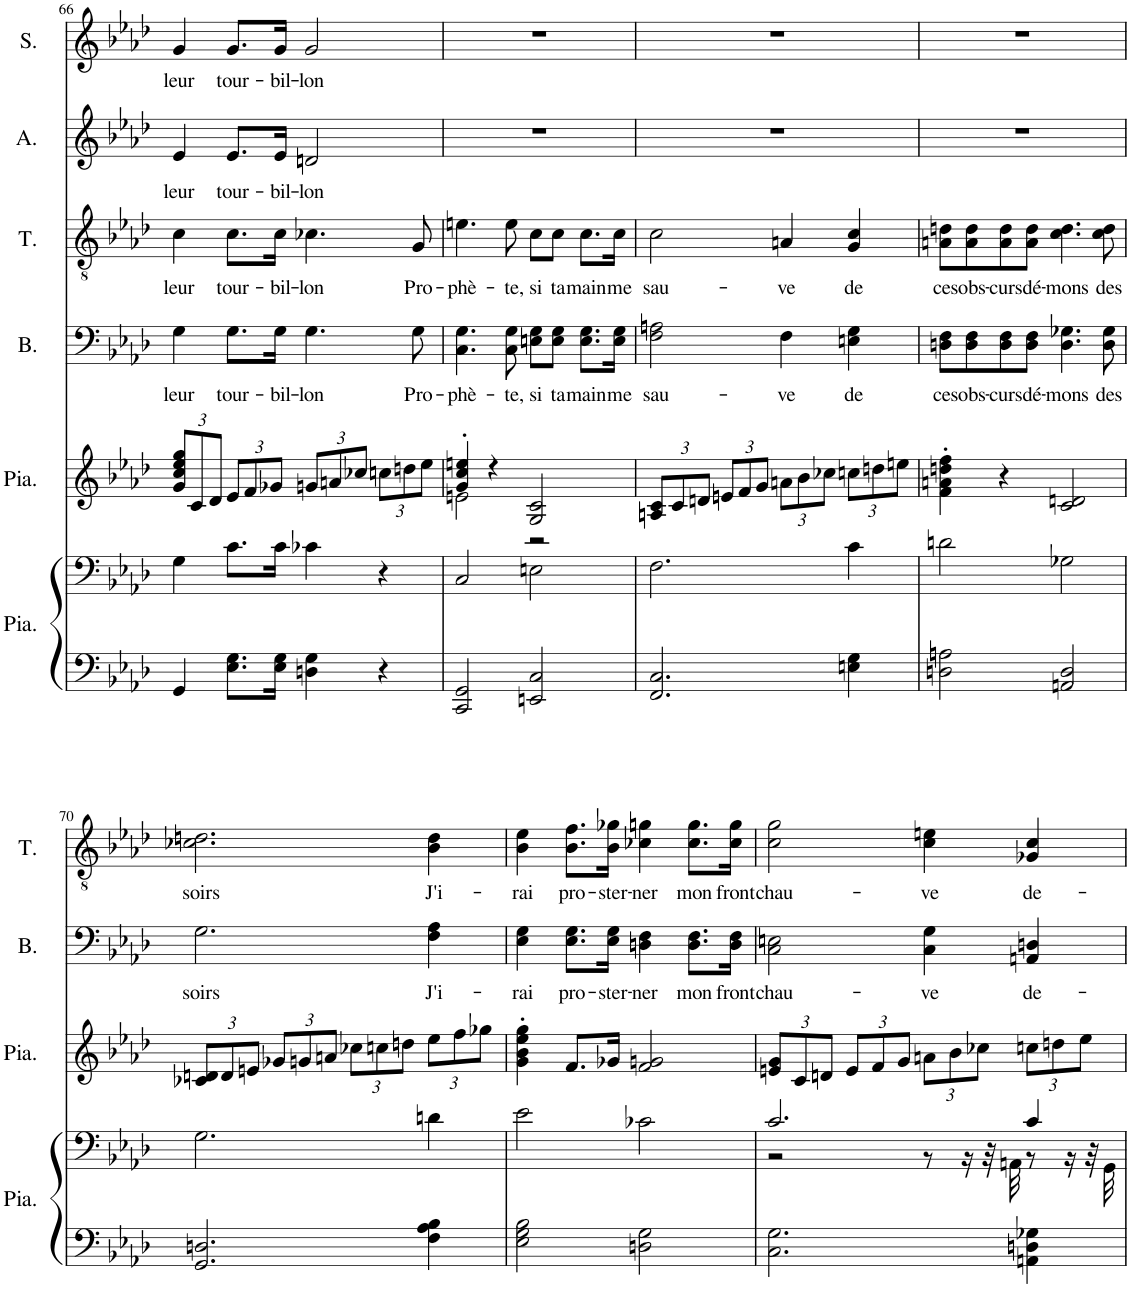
**kern	**kern	**kern	**kern	**text	**kern	**text	**kern	**text	**kern	**text
*part6	*part6	*part5	*part4	*part4	*part3	*part3	*part2	*part2	*part1	*part1
*staff7	*staff6	*staff5	*staff4	*staff4	*staff3	*staff3	*staff2	*staff2	*staff1	*staff1
*I"Piano, lower:	*	*I"Piano, upper:	*I"Bass	*	*I"Ténor	*	*I"Alto	*	*I"Soprano	*
*I'Pia.	*	*I'Pia.	*I'B.	*	*I'T.	*	*I'A.	*	*I'S.	*
!!LO:PB:g=z
*clefG2	*clefG2	*clefG2	*clefF4	*	*clefGv2	*	*clefG2	*	*clefG2	*
*k[b-e-a-d-]	*k[b-e-a-d-]	*k[b-e-a-d-]	*k[b-e-a-d-]	*	*k[b-e-a-d-]	*	*k[b-e-a-d-]	*	*k[b-e-a-d-]	*
*M4/4	*M4/4	*M4/4	*M4/4	*	*M4/4	*	*M4/4	*	*M4/4	*
*	*	*Xbrackettup	*	*	*	*	*	*	*	*
=66	=66	=66	=66	=66	=66	=66	=66	=66	=66	=66
!	!	!	!	!LO:LY:b	!	!LO:LY:b	!	!LO:LY:b	!	!LO:LY:b
4GG/	4G\	12g/ 12cc/ 12ee-/ 12gg/L	4G\	leur	4c\	leur	4e-/	leur	4g/	leur
.	.	12c/	.	.	.	.	.	.	.	.
.	.	12d-/J	.	.	.	.	.	.	.	.
!	!	!	!	!LO:LY:b	!	!LO:LY:b	!	!LO:LY:b	!	!LO:LY:b
8.E-\ 8.G\L	8.c\L	12e-/L	8.G\L	tour-	8.c\L	tour-	8.e-/L	tour-	8.g/L	tour-
.	.	12f/	.	.	.	.	.	.	.	.
.	.	12g-X/J	.	.	.	.	.	.	.	.
!	!	!	!	!LO:LY:b	!	!LO:LY:b	!	!LO:LY:b	!	!LO:LY:b
16E-\ 16G\Jk	16c\Jk	.	16G\Jk	-bil-	16c\Jk	-bil-	16e-/Jk	-bil-	16g/Jk	-bil-
!	!	!	!	!LO:LY:b	!	!LO:LY:b	!	!LO:LY:b	!	!LO:LY:b
4Dn\ 4G\	4c-X\	12gn/L	4.G\	-lon	4.c-X\	-lon	2dn/	-lon	2g/	-lon
.	.	12an/	.	.	.	.	.	.	.	.
.	.	12cc-X/J	.	.	.	.	.	.	.	.
4r	4r	12ccn\L	.	.	.	.	.	.	.	.
.	.	12ddn\	.	.	.	.	.	.	.	.
!	!	!	!	!LO:LY:b	!	!LO:LY:b	!	!	!	!
.	.	.	8G\	Pro-	8G/	Pro-	.	.	.	.
.	.	12ee-\J	.	.	.	.	.	.	.	.
=67	=67	=67	=67	=67	=67	=67	=67	=67	=67	=67
*	*	*^	*	*	*	*	*	*	*	*
!	!	!	!	!	!LO:LY:b	!	!LO:LY:b	!	!	!	!
2CC/ 2GG/	2C/	4g/' 4cc/' 4een/'	2en\	4.C\ 4.G\	-phè-	4.en\	-phè-	1r	.	1r	.
.	.	4r	.	.	.	.	.	.	.	.	.
!	!	!	!	!	!LO:LY:b	!	!LO:LY:b	!	!	!	!
.	.	.	.	8C\ 8G\	-te,	8e\	-te,	.	.	.	.
!	!	!	!	!	!LO:LY:b	!	!LO:LY:b	!	!	!	!
2EEn/ 2C/	2En\	2G/ 2c/	2r	8En\ 8G\L	si	8c\L	si	.	.	.	.
!	!	!	!	!	!LO:LY:b	!	!LO:LY:b	!	!	!	!
.	.	.	.	8E\ 8G\J	ta	8c\J	ta	.	.	.	.
!	!	!	!	!	!LO:LY:b	!	!LO:LY:b	!	!	!	!
.	.	.	.	8.E\ 8.G\L	main	8.c\L	main	.	.	.	.
!	!	!	!	!	!LO:LY:b	!	!LO:LY:b	!	!	!	!
.	.	.	.	16E\ 16G\Jk	me	16c\Jk	me	.	.	.	.
*	*	*v	*v	*	*	*	*	*	*	*	*
=68	=68	=68	=68	=68	=68	=68	=68	=68	=68	=68
!	!	!	!	!LO:LY:b	!	!LO:LY:b	!	!	!	!
2.FF/ 2.C/	2.F\	12An/ 12c/L	2F\ 2An\	sau-	2c\	sau-	1r	.	1r	.
.	.	12c/	.	.	.	.	.	.	.	.
.	.	12dn/J	.	.	.	.	.	.	.	.
.	.	12en/L	.	.	.	.	.	.	.	.
.	.	12f/	.	.	.	.	.	.	.	.
.	.	12g/J	.	.	.	.	.	.	.	.
!	!	!	!	!LO:LY:b	!	!LO:LY:b	!	!	!	!
.	.	12an\L	4F\	-ve	4An/	-ve	.	.	.	.
.	.	12b-\	.	.	.	.	.	.	.	.
.	.	12cc-X\J	.	.	.	.	.	.	.	.
!	!	!	!	!LO:LY:b	!	!LO:LY:b	!	!	!	!
4En\ 4G\	4c\	12ccn\L	4En\ 4G\	de	4G/ 4c/	de	.	.	.	.
.	.	12ddn\	.	.	.	.	.	.	.	.
.	.	12een\J	.	.	.	.	.	.	.	.
=69	=69	=69	=69	=69	=69	=69	=69	=69	=69	=69
!	!	!	!	!LO:LY:b	!	!LO:LY:b	!	!	!	!
2Dn\ 2An\	2dn\	4f\' 4an\' 4ddn\' 4ff\'	8Dn\ 8F\L	ces	8An\ 8dn\L	ces	1r	.	1r	.
!	!	!	!	!LO:LY:b	!	!LO:LY:b	!	!	!	!
.	.	.	8D\ 8F\	obs-	8A\ 8d\	obs-	.	.	.	.
!	!	!	!	!LO:LY:b	!	!LO:LY:b	!	!	!	!
.	.	4r	8D\ 8F\	-curs	8A\ 8d\	-curs	.	.	.	.
!	!	!	!	!LO:LY:b	!	!LO:LY:b	!	!	!	!
.	.	.	8D\ 8F\J	dé-	8A\ 8d\J	dé-	.	.	.	.
!	!	!	!	!LO:LY:b	!	!LO:LY:b	!	!	!	!
2AAn/ 2D/	2G-X\	2c/ 2dn/	4.D\ 4.G-X\	-mons	4.c\ 4.d\	-mons	.	.	.	.
!	!	!	!	!LO:LY:b	!	!LO:LY:b	!	!	!	!
.	.	.	8D\ 8G-\	des	8c\ 8d\	des	.	.	.	.
!!LO:LB:g=z
=70	=70	=70	=70	=70	=70	=70	=70	=70	=70	=70
!	!	!	!	!LO:LY:b	!	!LO:LY:b	!	!	!	!
2.GG/ 2.Dn/	2.G\	12c-X/ 12dn/L	2.G\	soirs	2.c-X\ 2.dn\	soirs	1r	.	1r	.
.	.	12d/	.	.	.	.	.	.	.	.
.	.	12en/J	.	.	.	.	.	.	.	.
.	.	12g-X/L	.	.	.	.	.	.	.	.
.	.	12gn/	.	.	.	.	.	.	.	.
.	.	12an/J	.	.	.	.	.	.	.	.
.	.	12cc-X\L	.	.	.	.	.	.	.	.
.	.	12ccn\	.	.	.	.	.	.	.	.
.	.	12ddn\J	.	.	.	.	.	.	.	.
!	!	!	!	!LO:LY:b	!	!LO:LY:b	!	!	!	!
4F\ 4A-\ 4B-\	4dn\	12ee-\L	4F\ 4A-\	J'i-	4B-\ 4d\	J'i-	.	.	.	.
.	.	12ff\	.	.	.	.	.	.	.	.
.	.	12gg-X\J	.	.	.	.	.	.	.	.
=71	=71	=71	=71	=71	=71	=71	=71	=71	=71	=71
!	!	!	!	!LO:LY:b	!	!LO:LY:b	!	!	!	!
2E-\ 2G\ 2B-\	2e-\	4g\' 4b-\' 4ee-\' 4gg\'	4E-\ 4G\	-rai	4B-\ 4e-\	-rai	1r	.	1r	.
!	!	!	!	!LO:LY:b	!	!LO:LY:b	!	!	!	!
.	.	8.f/L	8.E-\ 8.G\L	pro-	8.B-\ 8.f\L	pro-	.	.	.	.
!	!	!	!	!LO:LY:b	!	!LO:LY:b	!	!	!	!
.	.	16g-X/Jk	16E-\ 16G\Jk	-ster-	16B-\ 16g-X\Jk	-ster-	.	.	.	.
!	!	!	!	!LO:LY:b	!	!LO:LY:b	!	!	!	!
2Dn\ 2G\	2c-X\	2f/ 2gn/	4Dn\ 4F\	-ner	4c-X\ 4gn\	-ner	.	.	.	.
!	!	!	!	!LO:LY:b	!	!LO:LY:b	!	!	!	!
.	.	.	8.D\ 8.F\L	mon	8.c-\ 8.g\L	mon	.	.	.	.
!	!	!	!	!LO:LY:b	!	!LO:LY:b	!	!	!	!
.	.	.	16D\ 16F\Jk	front	16c-\ 16g\Jk	front	.	.	.	.
=72	=72	=72	=72	=72	=72	=72	=72	=72	=72	=72
*	*^	*	*	*	*	*	*	*	*	*
!	!	!	!	!	!LO:LY:b	!	!LO:LY:b	!	!	!	!
2.C\ 2.G\	2.c/	2r	12en/ 12g/L	2C\ 2En\	chau-	2c\ 2g\	chau-	1r	.	1r	.
.	.	.	12c/	.	.	.	.	.	.	.	.
.	.	.	12dn/J	.	.	.	.	.	.	.	.
.	.	.	12e/L	.	.	.	.	.	.	.	.
.	.	.	12f/	.	.	.	.	.	.	.	.
.	.	.	12g/J	.	.	.	.	.	.	.	.
!	!	!	!	!	!LO:LY:b	!	!LO:LY:b	!	!	!	!
.	.	8r	12an\L	4C\ 4G\	-ve	4c\ 4en\	-ve	.	.	.	.
.	.	.	12b-\	.	.	.	.	.	.	.	.
.	.	16r	.	.	.	.	.	.	.	.	.
.	.	.	12cc-X\J	.	.	.	.	.	.	.	.
.	.	32r	.	.	.	.	.	.	.	.	.
.	.	32AAn\	.	.	.	.	.	.	.	.	.
!	!	!	!	!	!LO:LY:b	!	!LO:LY:b	!	!	!	!
4AAn\ 4Dn\ 4G-X\	4c/	8r	12ccn\L	4AAn/ 4Dn/	de-	4G-X/ 4c/	de-	.	.	.	.
.	.	.	12ddn\	.	.	.	.	.	.	.	.
.	.	16r	.	.	.	.	.	.	.	.	.
.	.	.	12ee-\J	.	.	.	.	.	.	.	.
.	.	32r	.	.	.	.	.	.	.	.	.
.	.	32GG\	.	.	.	.	.	.	.	.	.
*	*v	*v	*	*	*	*	*	*	*	*	*
=	=	=	=	=	=	=	=	=	=	=
*-	*-	*-	*-	*-	*-	*-	*-	*-	*-	*-
